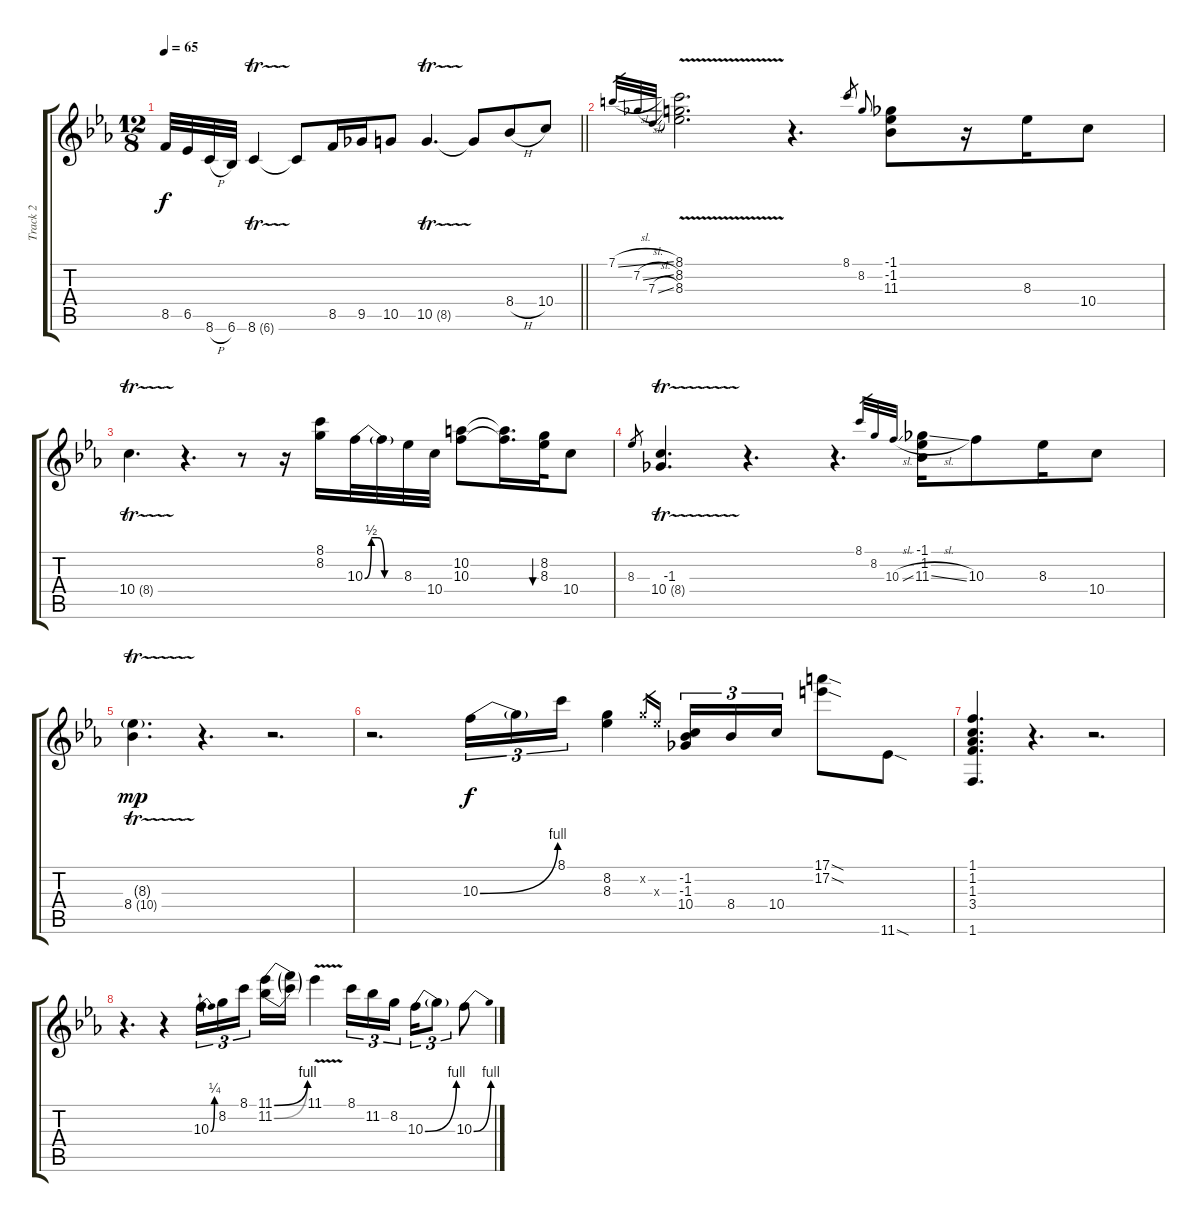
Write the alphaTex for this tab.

\track ("Track 2" "Track 2") {instrument electricguitarjazz}
\staff {score tabs}
\tuning (E4 B3 G3 D3 A2 E2) {hide}
\ts (12 8)
\tempo 65
\clef g2
\barLineRight lightlight
\ks cminor
8.5.32{dy f} 6.5.32 8.6{h}.32 6.6.32 8.6{tr (6 64)}.4 8.6{t}.8 8.5.16 9.5.16 10.5.8 10.5{tr (8 64)}.4{d} 10.5{t}.8 8.4{h}.8 10.4.8 |
7.1{sl}.32{gr} 7.2{sl}.32{gr} 7.3{sl}.32{gr} (8.1{v} 8.2{v} 8.3{v}).2{d} r.4{d} 8.1.16{gr} 8.2.16{gr onbeat} (-1.1 -1.2 11.3).8 r.16 8.3.16 10.4.8 |
10.4{tr (8 64)}.4{d} r.4{d} r.8 r.16 (8.1 8.2).16 10.3{be (custom 0 0 10 2 20 2 30 0 60 0)}.32 10.3{t}.32 8.3.32 10.4.32 (10.2 10.3).8 (10.2{t} 10.3{t}).16{d} (8.2 8.3).32{bu 60} 10.4.8 |
8.3.8{gr} (-1.3 10.4{tr (8 64)}).4{d} r.4{d} r.4{d} 8.1.32{gr} 8.2.32{gr} 10.3{sl}.32{gr} (-1.1 -1.2 11.3{sl}).16 10.3.8 8.3.16 10.4.8 |
(8.3{g} 8.4{tr (10 64)}).4{d dy mp} r.4{d} r.2{d} |
r.2{d} 10.3{be (bend 0 0 60 4)}.16{tu (3 2) dy f} 10.3{t}.16{tu (3 2)} 8.1.16{tu (3 2)} (8.2 8.3).4 8.2{x}.16{gr} 8.3{x}.16{gr} (-1.2 -1.3 10.4).16{tu (3 2)} 8.4.16{tu (3 2)} 10.4.16{tu (3 2)} (17.1{sod} 17.2{sod}).8 11.6{sod}.8 |
(1.1 1.2 1.3 3.4 1.6).4{d} r.4{d} r.2{d} |
r.4{d} r.4 10.3{be (bend 0 0 60 1)}.16{tu (3 2)} 8.2.16{tu (3 2)} 8.1.16{tu (3 2)} (11.1{be (bend 0 0 60 4)} 11.2{be (bend 0 0 60 4)}).16 (11.1{t} 11.2{t}).16 11.1{v}.4 8.1.16{tu (3 2)} 11.2.16{tu (3 2)} 8.2.16{tu (3 2) beam splitsecondary} 10.3{be (bend 0 0 60 4)}.16{tu (3 2)} 10.3{t}.8{tu (3 2)} 10.3{be (bend 0 0 60 4)}.8
